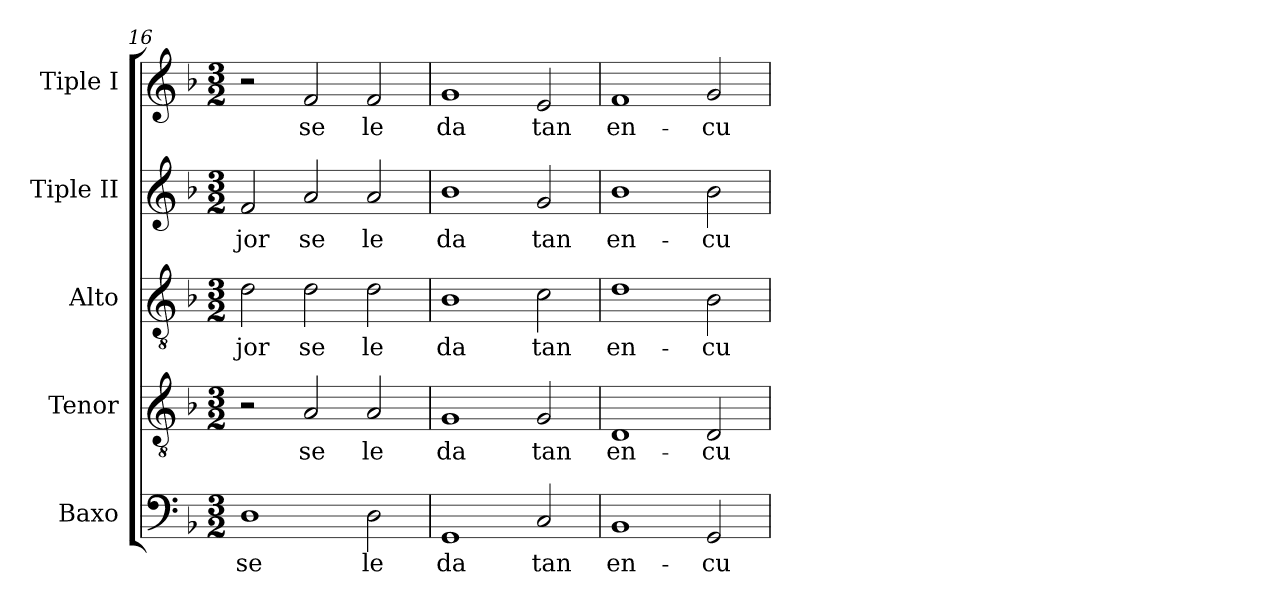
**kern	**text	**kern	**text	**kern	**text	**kern	**text	**kern	**text
*part5	*part5	*part4	*part4	*part3	*part3	*part2	*part2	*part1	*part1
*staff5	*staff5	*staff4	*staff4	*staff3	*staff3	*staff2	*staff2	*staff1	*staff1
*I"Baxo	*	*I"Tenor	*	*I"Alto	*	*I"Tiple II	*	*I"Tiple I	*
*I'B.	*	*I'T.	*	*I'A.	*	*I'II.	*	*I'I.	*
!!LO:PB:g=z
*clefF4	*	*clefGv2	*	*clefGv2	*	*clefG2	*	*clefG2	*
*	*	*ITrd7c12	*	*ITrd7c12	*	*	*	*	*
*k[b-]	*	*k[b-]	*	*k[b-]	*	*k[b-]	*	*k[b-]	*
*F:	*	*F:	*	*F:	*	*F:	*	*F:	*
*M3/2	*	*M3/2	*	*M3/2	*	*M3/2	*	*M3/2	*
=16	=16	=16	=16	=16	=16	=16	=16	=16	=16
!	!LO:LY:b	!	!	!	!LO:LY:b	!	!LO:LY:b	!	!
1D	-se	2r	.	2D\	jor	2f/	jor	2r	.
!	!	!	!LO:LY:b	!	!LO:LY:b	!	!LO:LY:b	!	!LO:LY:b
.	.	2AA/	-se	2D\	-se	2a/	-se	2f/	-se
!	!LO:LY:b	!	!LO:LY:b	!	!LO:LY:b	!	!LO:LY:b	!	!LO:LY:b
2D\	-le	2AA/	-le	2D\	-le	2a/	-le	2f/	-le
=17	=17	=17	=17	=17	=17	=17	=17	=17	=17
!	!LO:LY:b	!	!LO:LY:b	!	!LO:LY:b	!	!LO:LY:b	!	!LO:LY:b
1GG	da	1GG	da	1BB-	da	1b-	da	1g	da
!	!LO:LY:b	!	!LO:LY:b	!	!LO:LY:b	!	!LO:LY:b	!	!LO:LY:b
2C/	tan	2GG/	tan	2C\	tan	2g/	tan	2e/	tan
=18	=18	=18	=18	=18	=18	=18	=18	=18	=18
!	!LO:LY:b	!	!LO:LY:b	!	!LO:LY:b	!	!LO:LY:b	!	!LO:LY:b
1BB-	-en-	1DD	-en-	1D	-en-	1b-	-en-	1f	-en-
!	!LO:LY:b	!	!LO:LY:b	!	!LO:LY:b	!	!LO:LY:b	!	!LO:LY:b
2GG/	-cu-	2DD/	-cu-	2BB-\	-cu-	2b-\	-cu-	2g/	-cu-
=	=	=	=	=	=	=	=	=	=
*-	*-	*-	*-	*-	*-	*-	*-	*-	*-
